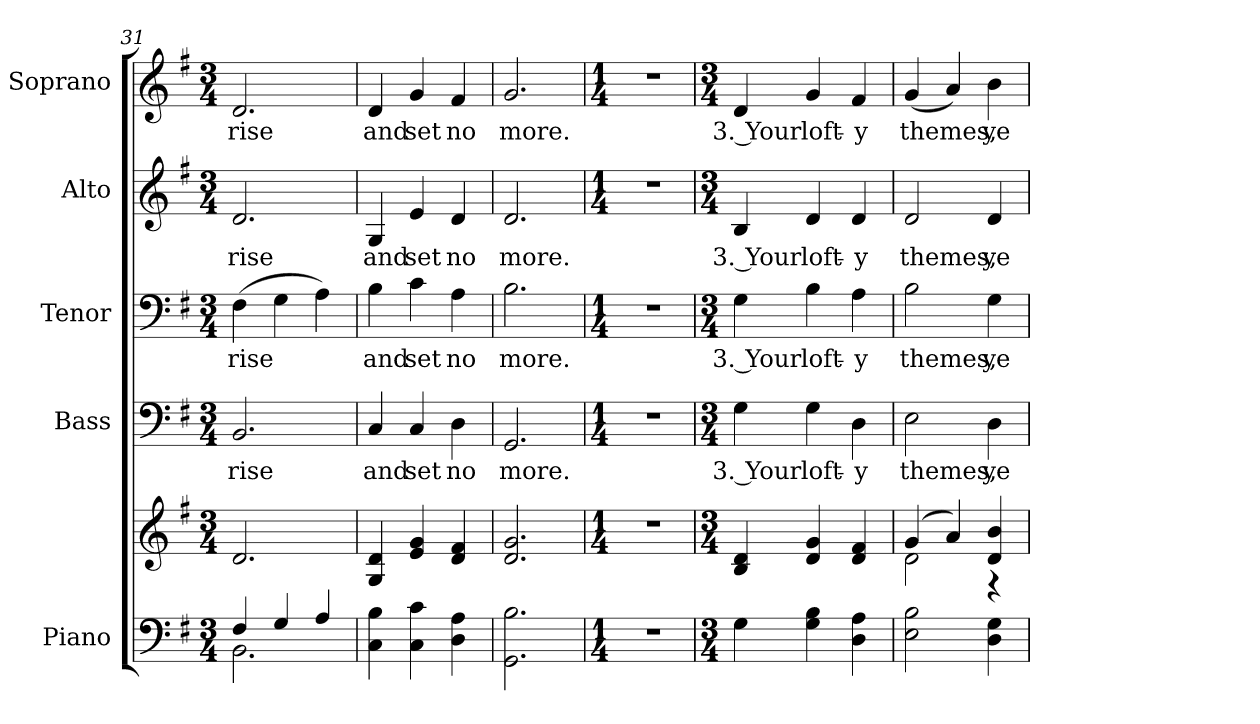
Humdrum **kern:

**kern	**kern	**kern	**text	**kern	**text	**kern	**text	**kern	**text
*part5	*part5	*part4	*part4	*part3	*part3	*part2	*part2	*part1	*part1
*staff6	*staff5	*staff4	*staff4	*staff3	*staff3	*staff2	*staff2	*staff1	*staff1
*I"Piano	*	*I"Bass	*	*I"Tenor	*	*I"Alto	*	*I"Soprano	*
*I'Pno.	*	*I'B.	*	*I'T.	*	*I'A.	*	*I'S.	*
*clefF4	*clefG2	*clefF4	*	*clefF4	*	*clefG2	*	*clefG2	*
*k[f#]	*k[f#]	*k[f#]	*	*k[f#]	*	*k[f#]	*	*k[f#]	*
*G:	*G:	*G:	*	*G:	*	*G:	*	*G:	*
*M3/4	*M3/4	*M3/4	*	*M3/4	*	*M3/4	*	*M3/4	*
=31	=31	=31	=31	=31	=31	=31	=31	=31	=31
*^	*	*	*	*	*	*	*	*	*
!	!	!	!	!LO:LY:b:color=#000000	!	!	!	!	!	!
!	!	!	!	!	!	!LO:LY:b:color=#000000	!	!	!	!
!	!	!	!	!	!	!	!	!LO:LY:b:color=#000000	!	!
!	!	!	!	!	!	!	!	!	!	!LO:LY:b:color=#000000
4F#i/	2.BBi\	2.di/	2.BBi/	rise	(4F#i\	rise	2.di/	rise	2.di/	rise
4Gi/	.	.	.	.	4Gi\	.	.	.	.	.
4Ai/	.	.	.	.	4Ai\)	.	.	.	.	.
*v	*v	*	*	*	*	*	*	*	*	*
!!LO:PB:g=z
=32	=32	=32	=32	=32	=32	=32	=32	=32	=32
!	!	!	!LO:LY:b:color=#000000	!	!	!	!	!	!
!	!	!	!	!	!LO:LY:b:color=#000000	!	!	!	!
!	!	!	!	!	!	!	!LO:LY:b:color=#000000	!	!
!	!	!	!	!	!	!	!	!	!LO:LY:b:color=#000000
4Ci\ 4Bi	4Gi/ 4di	4Ci/	and	4Bi\	and	4Gi/	and	4di/	and
!	!	!	!LO:LY:b:color=#000000	!	!	!	!	!	!
!	!	!	!	!	!LO:LY:b:color=#000000	!	!	!	!
!	!	!	!	!	!	!	!LO:LY:b:color=#000000	!	!
!	!	!	!	!	!	!	!	!	!LO:LY:b:color=#000000
4Ci\ 4ci	4ei/ 4gi	4Ci/	set	4ci\	set	4ei/	set	4gi/	set
!	!	!	!LO:LY:b:color=#000000	!	!	!	!	!	!
!	!	!	!	!	!LO:LY:b:color=#000000	!	!	!	!
!	!	!	!	!	!	!	!LO:LY:b:color=#000000	!	!
!	!	!	!	!	!	!	!	!	!LO:LY:b:color=#000000
4Di\ 4Ai	4di/ 4f#i	4Di\	no	4Ai\	no	4di/	no	4f#i/	no
=33	=33	=33	=33	=33	=33	=33	=33	=33	=33
!	!	!	!LO:LY:b:color=#000000	!	!	!	!	!	!
!	!	!	!	!	!LO:LY:b:color=#000000	!	!	!	!
!	!	!	!	!	!	!	!LO:LY:b:color=#000000	!	!
!	!	!	!	!	!	!	!	!	!LO:LY:b:color=#000000
2.GGi\ 2.Bi	2.di/ 2.gi	2.GGi/	more.	2.Bi\	more.	2.di/	more.	2.gi/	more.
=34	=34	=34	=34	=34	=34	=34	=34	=34	=34
*M1/4	*M1/4	*M1/4	*	*M1/4	*	*M1/4	*	*M1/4	*
!LO:N:vis=1	!LO:N:vis=1	!LO:N:vis=1	!	!LO:N:vis=1	!	!LO:N:vis=1	!	!LO:N:vis=1	!
4r	4r	4r	.	4r	.	4r	.	4r	.
!!LO:PB:g=z
=35	=35	=35	=35	=35	=35	=35	=35	=35	=35
*M3/4	*M3/4	*M3/4	*	*M3/4	*	*M3/4	*	*M3/4	*
!	!	!	!LO:LY:b:color=#000000	!	!	!	!	!	!
!	!	!	!	!	!LO:LY:b:color=#000000	!	!	!	!
!	!	!	!	!	!	!	!LO:LY:b:color=#000000	!	!
!	!	!	!	!	!	!	!	!	!LO:LY:b:color=#000000
4Gi\	4Bi/ 4di	4Gi\	3. Your	4Gi\	3. Your	4Bi/	3. Your	4di/	3. Your
!	!	!	!LO:LY:b:color=#000000	!	!	!	!	!	!
!	!	!	!	!	!LO:LY:b:color=#000000	!	!	!	!
!	!	!	!	!	!	!	!LO:LY:b:color=#000000	!	!
!	!	!	!	!	!	!	!	!	!LO:LY:b:color=#000000
4Gi\ 4Bi	4di/ 4gi	4Gi\	loft-	4Bi\	loft-	4di/	loft-	4gi/	loft-
!	!	!	!LO:LY:b:color=#000000	!	!	!	!	!	!
!	!	!	!	!	!LO:LY:b:color=#000000	!	!	!	!
!	!	!	!	!	!	!	!LO:LY:b:color=#000000	!	!
!	!	!	!	!	!	!	!	!	!LO:LY:b:color=#000000
4Di\ 4Ai	4di/ 4f#i	4Di\	-y	4Ai\	-y	4di/	-y	4f#i/	-y
=36	=36	=36	=36	=36	=36	=36	=36	=36	=36
*	*^	*	*	*	*	*	*	*	*
!	!	!	!	!LO:LY:b:color=#000000	!	!	!	!	!	!
!	!	!	!	!	!	!LO:LY:b:color=#000000	!	!	!	!
!	!	!	!	!	!	!	!	!LO:LY:b:color=#000000	!	!
!	!	!	!	!	!	!	!	!	!	!LO:LY:b:color=#000000
2Ei\ 2Bi	(4gi/	2di\	2Ei\	themes,	2Bi\	themes,	2di/	themes,	(4gi/	themes,
.	4ai/)	.	.	.	.	.	.	.	4ai/)	.
!	!	!	!	!LO:LY:b:color=#000000	!	!	!	!	!	!
!	!	!	!	!	!	!LO:LY:b:color=#000000	!	!	!	!
!	!	!	!	!	!	!	!	!LO:LY:b:color=#000000	!	!
!	!	!	!	!	!	!	!	!	!	!LO:LY:b:color=#000000
4Di\ 4Gi	4di/ 4bi	4r	4Di\	ye	4Gi\	ye	4di/	ye	4bi\	ye
*	*v	*v	*	*	*	*	*	*	*	*
=	=	=	=	=	=	=	=	=	=
*-	*-	*-	*-	*-	*-	*-	*-	*-	*-
